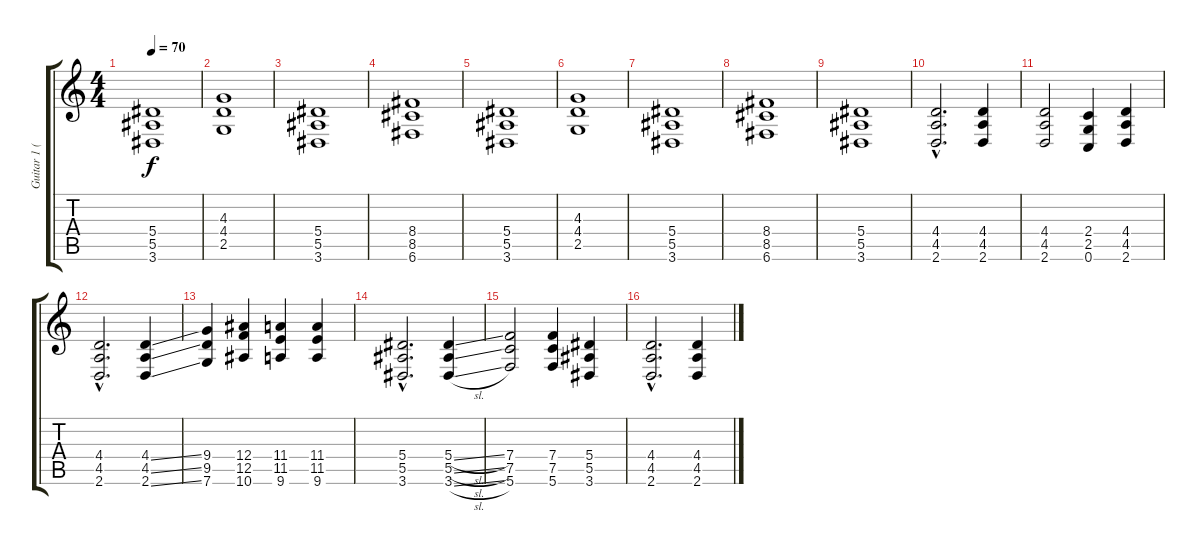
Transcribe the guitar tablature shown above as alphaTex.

\track ("Guitar 1 (Distortion)" "Guitar 1 (") {instrument distortionguitar}
\staff {score tabs}
\tuning (C4 G3 Eb3 Bb2 F2 C2) {hide}
\ts (4 4)
\tempo 70
\clef g2
\ks c
(5.4 5.5 3.6).1{dy f} |
(4.3 4.4 2.5).1 |
(5.4 5.5 3.6).1 |
(8.4 8.5 6.6).1 |
(5.4 5.5 3.6).1 |
(4.3 4.4 2.5).1 |
(5.4 5.5 3.6).1 |
(8.4 8.5 6.6).1 |
(5.4 5.5 3.6).1 |
(4.4{hac} 4.5{hac} 2.6{hac}).2{d} (4.4 4.5 2.6).4 |
(4.4 4.5 2.6).2 (2.4 2.5 0.6).4 (4.4 4.5 2.6).4 |
(4.4{hac} 4.5{hac} 2.6{hac}).2{d} (4.4{ss} 4.5{ss} 2.6{ss}).4 |
(9.4 9.5 7.6).4 (12.4 12.5 10.6).4 (11.4 11.5 9.6).4 (11.4 11.5 9.6).4 |
(5.4{hac} 5.5{hac} 3.6{hac}).2{d} (5.4{sl} 5.5{sl} 3.6{sl}).4 |
(7.4 7.5 5.6).2 (7.4 7.5 5.6).4 (5.4 5.5 3.6).4 |
(4.4{hac} 4.5{hac} 2.6{hac}).2{d} (4.4 4.5 2.6).4
